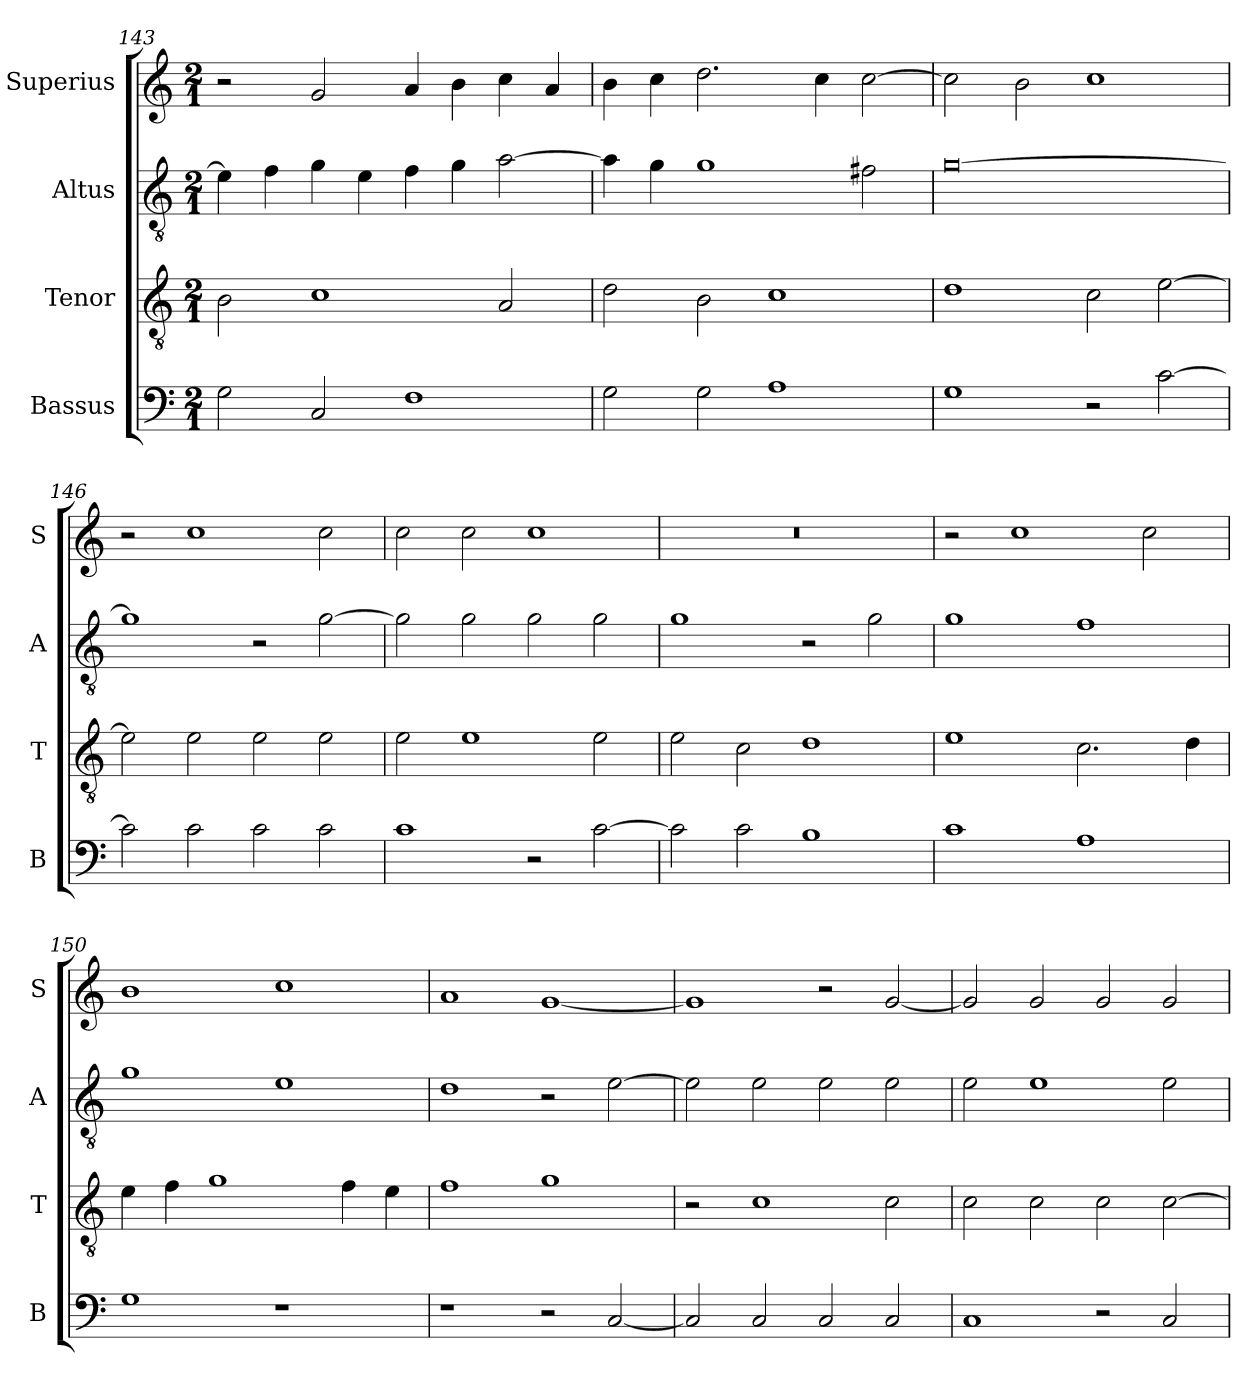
**kern	**kern	**kern	**kern
*part4	*part3	*part2	*part1
*staff4	*staff3	*staff2	*staff1
*I"Bassus	*I"Tenor	*I"Altus	*I"Superius
*I'B	*I'T	*I'A	*I'S
*clefF4	*clefGv2	*clefGv2	*clefG2
*k[]	*k[]	*k[]	*k[]
*C:	*C:	*C:	*C:
*M2/1	*M2/1	*M2/1	*M2/1
=143	=143	=143	=143
2G	2B	4e]	2r
.	.	4f	.
2C	1c	4g	2g
.	.	4e	.
1F	.	4f	4a
.	.	4g	4b
.	2A	[2a	4cc
.	.	.	4a
=144	=144	=144	=144
2G	2d	4a]	4b
.	.	4g	4cc
2G	2B	1g	2.dd
1A	1c	.	.
.	.	.	4cc
.	.	2f#X	[2cc
=145	=145	=145	=145
1G	1d	[0g	2cc]
.	.	.	2b
2r	2c	.	1cc
[2c	[2e	.	.
=146	=146	=146	=146
2c]	2e]	1g]	2r
2c	2e	.	1cc
2c	2e	2r	.
2c	2e	[2g	2cc
=147	=147	=147	=147
1c	2e	2g]	2cc
.	1e	2g	2cc
2r	.	2g	1cc
[2c	2e	2g	.
=148	=148	=148	=148
2c]	2e	1g	0r
2c	2c	.	.
1B	1d	2r	.
.	.	2g	.
=149	=149	=149	=149
1c	1e	1g	2r
.	.	.	1cc
1A	2.c	1f	.
.	.	.	2cc
.	4d	.	.
=150	=150	=150	=150
1G	4e	1g	1b
.	4f	.	.
.	1g	.	.
1r	.	1e	1cc
.	4f	.	.
.	4e	.	.
=151	=151	=151	=151
1r	1f	1d	1a
2r	1g	2r	[1g
[2C	.	[2e	.
=152	=152	=152	=152
2C]	2r	2e]	1g]
2C	1c	2e	.
2C	.	2e	2r
2C	2c	2e	[2g
=153	=153	=153	=153
1C	2c	2e	2g]
.	2c	1e	2g
2r	2c	.	2g
2C	[2c	2e	2g
=	=	=	=
*-	*-	*-	*-
